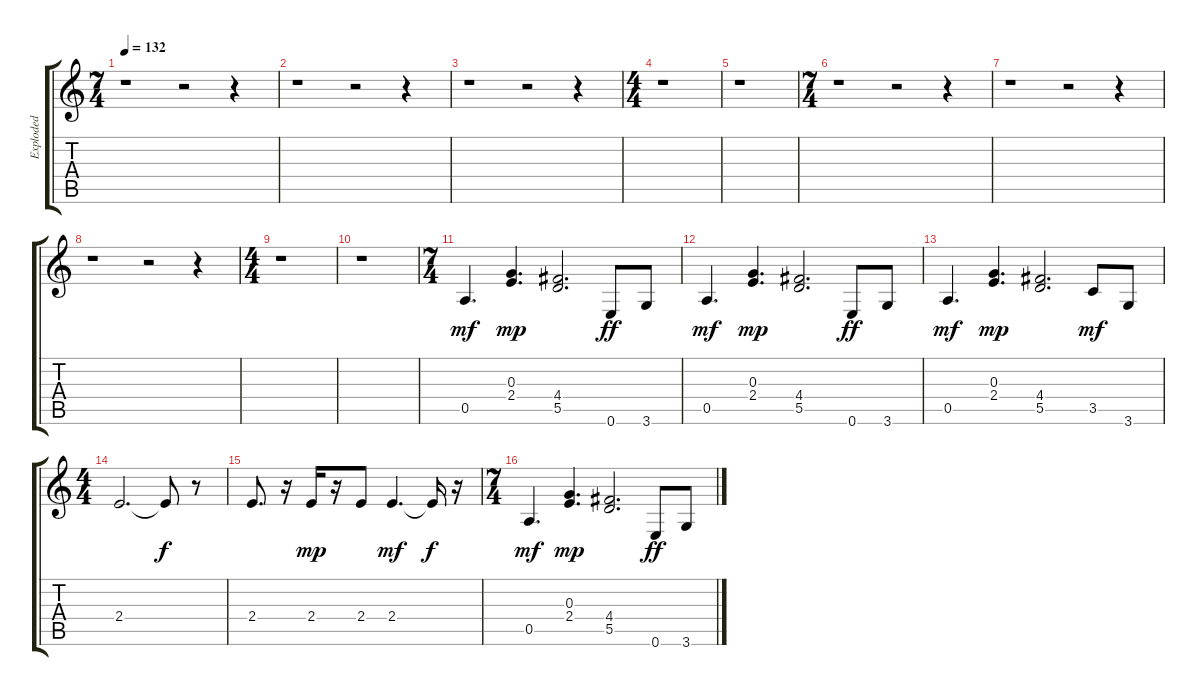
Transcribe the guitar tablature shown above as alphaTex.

\track ("Exploded" "Exploded") {instrument electricguitarjazz}
\staff {score tabs}
\tuning (E4 B3 G3 D3 A2 E2) {hide}
\ts (7 4)
\tempo 132
\clef g2
\ks c
r.1{dy mf} r.2 r.4 |
r.1 r.2 r.4 |
r.1 r.2 r.4 |
\ts (4 4)
r.1 |
r.1 |
\ts (7 4)
r.1 r.2 r.4 |
r.1 r.2 r.4 |
r.1 r.2 r.4 |
\ts (4 4)
r.1 |
r.1 |
\ts (7 4)
0.5.4{d} (0.3 2.4).4{d dy mp} (4.4 5.5).2{d} 0.6.8{dy ff} 3.6.8 |
0.5.4{d dy mf} (0.3 2.4).4{d dy mp} (4.4 5.5).2{d} 0.6.8{dy ff} 3.6.8 |
0.5.4{d dy mf} (0.3 2.4).4{d dy mp} (4.4 5.5).2{d} 3.5.8{dy mf} 3.6.8 |
\ts (4 4)
2.4.2{d} 2.4{t}.8{dy f} r.8 |
2.4.8{d} r.16 2.4.16{dy mp} r.16 2.4.8 2.4.4{d dy mf} 2.4{t}.16{dy f} r.16 |
\ts (7 4)
0.5.4{d dy mf} (0.3 2.4).4{d dy mp} (4.4 5.5).2{d} 0.6.8{dy ff} 3.6.8
